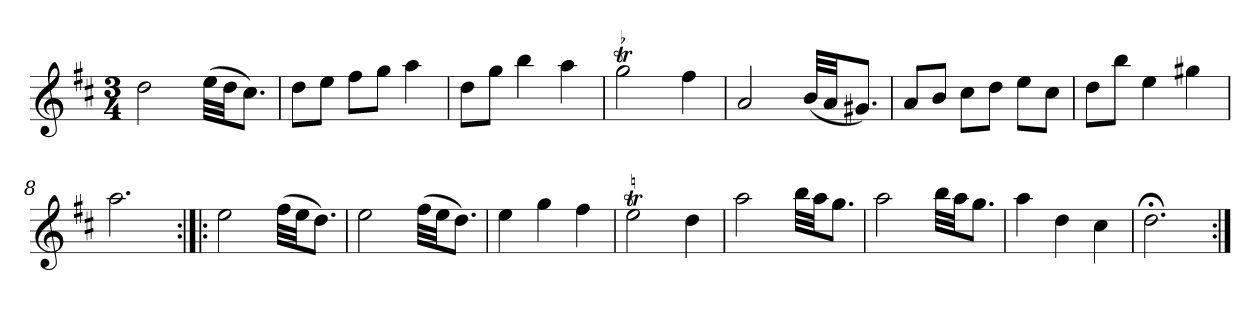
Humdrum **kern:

**kern
*part1
*staff1
*clefG2
*k[f#c#]
*D:
*M3/4
*MM120
=1
2dd
(32ee\LLL
32dd\JJ
8.cc#\J)
=2
8dd\L
8ee\J
8ff#\L
8gg\J
4aa
=3
8dd\L
8gg\J
4bb
4aa
=4
!LO:TR:acc=-
2ggt
4ff#
=5
2a
(32b/LLL
32a/JJ
8.g#X/J)
=6
8a/L
8b/J
8cc#\L
8dd\J
8ee\L
8cc#\J
=7
8dd\L
8bb\J
4ee
4gg#X
=8
2.aa
=9:|!|:
2ee
(32ff#\LLL
32ee\JJ
8.dd\J)
=10
2ee
(32ff#\LLL
32ee\JJ
8.dd\J)
=11
4ee
4gg
4ff#
=12
2eet
4dd
=13
2aa
32bb\LLL
32aa\JJ
8.gg\J
=14
2aa
32bb\LLL
32aa\JJ
8.gg\J
=15
4aa
4dd
4cc#
=16
2.dd;<
=:|!
*-
